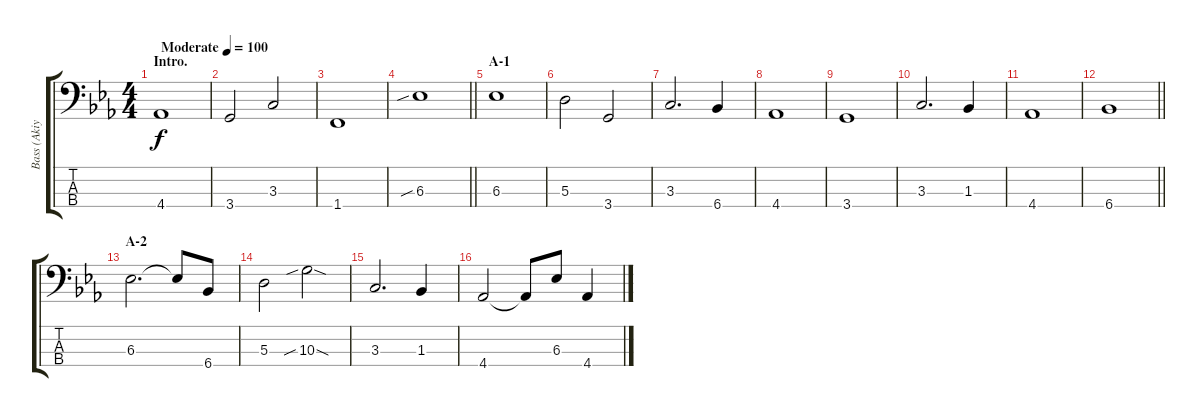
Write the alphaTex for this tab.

\track ("Bass (Akiyama Mio)" "Bass (Akiy") {instrument electricbassfinger}
\staff {score tabs}
\tuning (G2 D2 A1 E1) {hide}
\ts (4 4)
\section ("" "Intro.")
\tempo (100 "Moderate")
\clef f4
\ks eb
4.4.1{dy f instrument electricbassfinger} |
3.4.2 3.3.2 |
1.4.1 |
\barLineRight lightlight
6.3{sib}.1 |
\section ("" "A-1")
6.3.1 |
5.3.2 3.4.2 |
3.3.2{d} 6.4.4 |
4.4.1 |
3.4.1 |
3.3.2{d} 1.3.4 |
4.4.1 |
\barLineRight lightlight
6.4.1 |
\section ("" "A-2")
6.3.2{d} 6.3{t}.8 6.4.8 |
5.3.2 10.3{sib sod}.2 |
3.3.2{d} 1.3.4 |
4.4.2 4.4{t}.8 6.3.8 4.4.4
